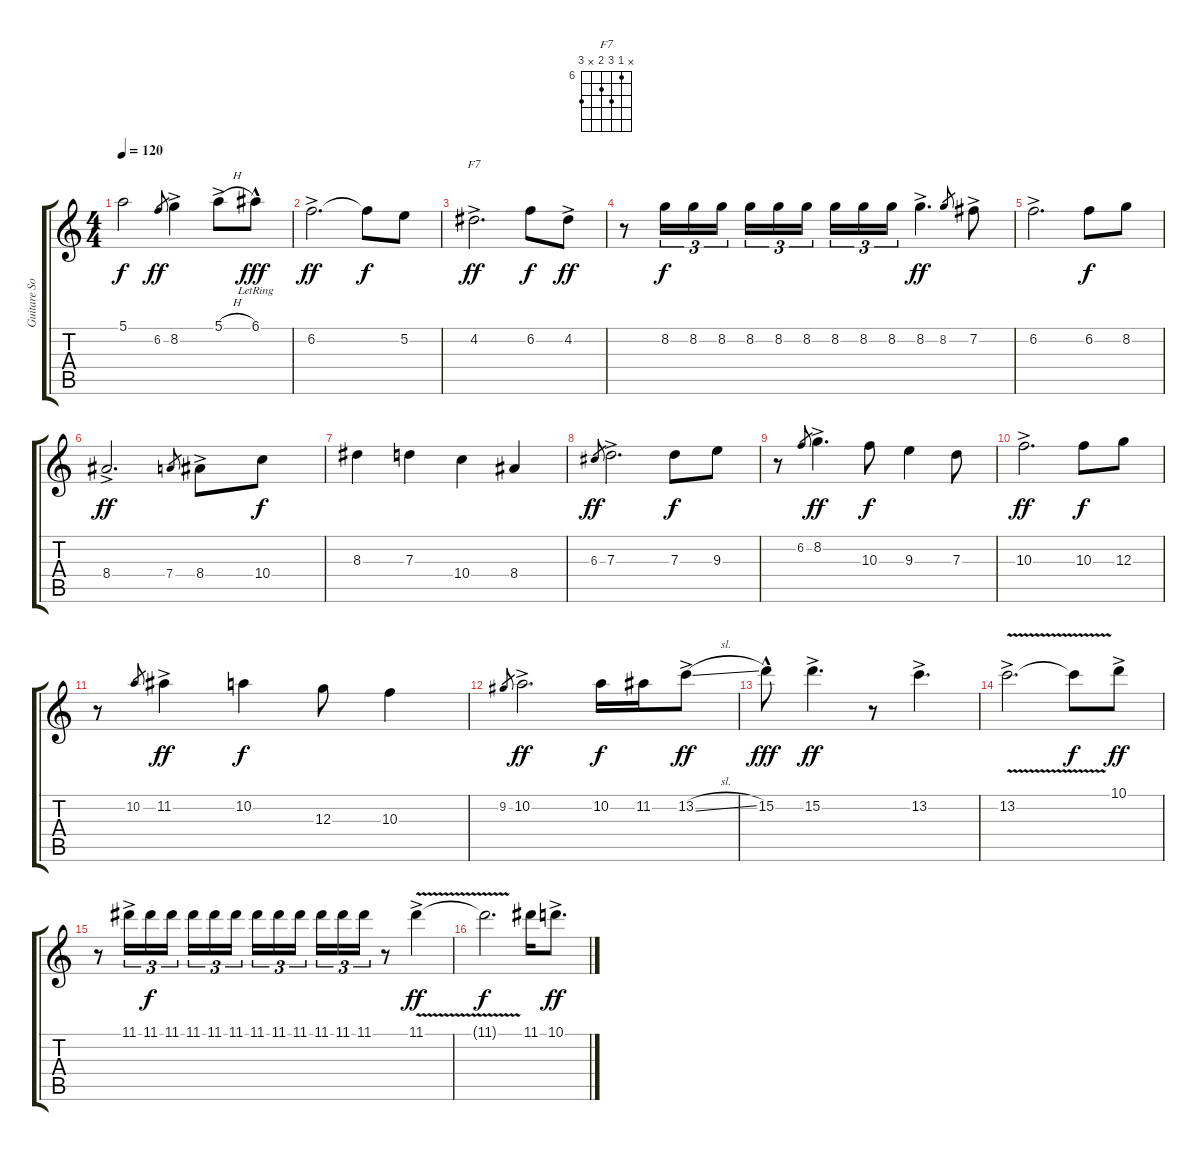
\track ("Guitare Solo" "Guitare So") {instrument acousticguitarsteel}
\staff {score tabs}
\tuning (E4 B3 G3 D3 A2 E2) {hide}
\chord ("F7" x 6 8 7 x 8) {firstfret 6}
\ts (4 4)
\tempo 120
\clef g2
\ks c
5.1{t}.2{dy f} 6.2.8{gr dy ff} 8.2{ac}.4 5.1{h ac}.8 6.1{hac lr}.8{dy fff} |
6.2{ac}.2{d dy ff} 6.2{t}.8{dy f} 5.2.8 |
4.2{ac}.2{d ch "F7" dy ff} 6.2.8{dy f} 4.2{ac}.8{dy ff} |
r.8 8.2.16{tu (3 2) dy f} 8.2.16{tu (3 2)} 8.2.16{tu (3 2)} 8.2.16{tu (3 2)} 8.2.16{tu (3 2)} 8.2.16{tu (3 2) beam splitsecondary} 8.2.16{tu (3 2)} 8.2.16{tu (3 2)} 8.2.16{tu (3 2)} 8.2{ac}.4{d dy ff} 8.2.8{gr} 7.2{ac}.8 |
6.2{ac}.2{d} 6.2.8{dy f} 8.2.8 |
8.4{ac}.2{d dy ff} 7.4.8{gr} 8.4{ac}.8 10.4.8{dy f} |
8.3.4 7.3.4 10.4.4 8.4.4 |
6.3.8{gr dy ff} 7.3{ac}.2{d} 7.3.8{dy f} 9.3.8 |
r.8 6.2.8{gr} 8.2{ac}.4{d dy ff} 10.3.8{dy f} 9.3.4 7.3.8 |
10.3{ac}.2{d dy ff} 10.3.8{dy f} 12.3.8 |
r.8 10.2.8{gr} 11.2{ac}.4{dy ff} 10.2.4{dy f} 12.3.8 10.3.4 |
9.2.8{gr} 10.2{ac}.2{d dy ff} 10.2.16{dy f} 11.2.16 13.2{sl ac}.8{dy ff} |
15.2{hac}.8{dy fff} 15.2{ac}.4{d dy ff} r.8 13.2{ac}.4{d} |
13.2{v ac}.2{d} 13.2{t}.8{dy f} 10.1{ac}.8{dy ff} |
r.8 11.1{ac}.16{tu (3 2)} 11.1.16{tu (3 2) dy f} 11.1.16{tu (3 2)} 11.1.16{tu (3 2)} 11.1.16{tu (3 2)} 11.1.16{tu (3 2) beam splitsecondary} 11.1.16{tu (3 2)} 11.1.16{tu (3 2)} 11.1.16{tu (3 2)} 11.1.16{tu (3 2)} 11.1.16{tu (3 2)} 11.1.16{tu (3 2)} r.8 11.1{v ac}.4{dy ff} |
11.1{t}.2{d dy f} 11.1.16 10.1{ac}.8{d dy ff}
